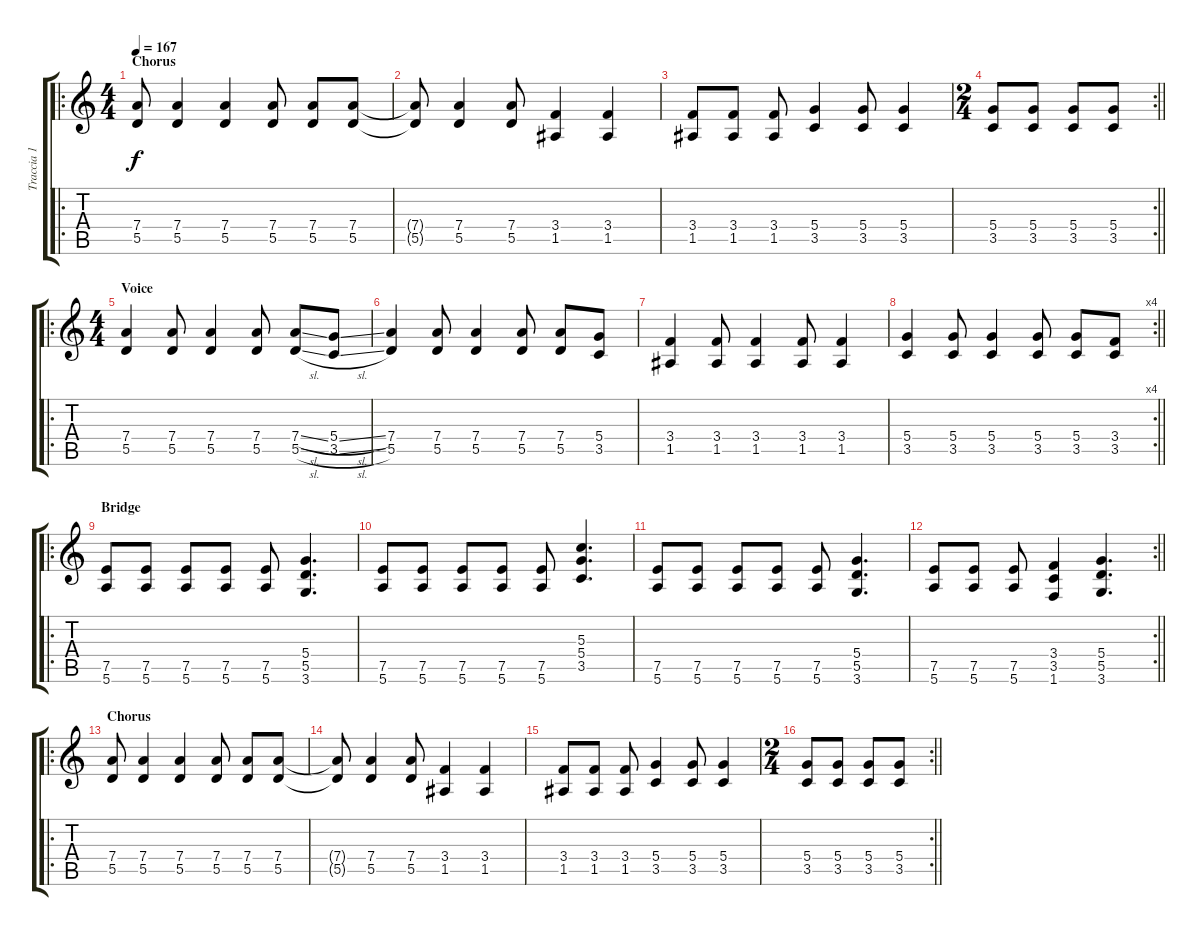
\track ("Traccia 1" "Traccia 1") {instrument distortionguitar}
\staff {score tabs}
\tuning (E4 B3 G3 D3 A2 E2) {hide}
\ro
\ts (4 4)
\section ("" "Chorus")
\tempo 167
\clef g2
\ks c
(7.4 5.5).8{dy f} (7.4 5.5).4 (7.4 5.5).4 (7.4 5.5).8 (7.4 5.5).8 (7.4 5.5).8 |
(7.4{t} 5.5{t}).8 (7.4 5.5).4 (7.4 5.5).8 (3.4 1.5).4 (3.4 1.5).4 |
(3.4 1.5).8 (3.4 1.5).8 (3.4 1.5).8 (5.4 3.5).4 (5.4 3.5).8 (5.4 3.5).4 |
\rc 2
\ts (2 4)
\barLineRight lightlight
(5.4 3.5).8 (5.4 3.5).8 (5.4 3.5).8 (5.4 3.5).8 |
\ro
\ts (4 4)
\section ("" "Voice")
(7.4 5.5).4 (7.4 5.5).8 (7.4 5.5).4 (7.4 5.5).8 (7.4{sl} 5.5{sl}).8 (5.4{sl} 3.5{sl}).8 |
(7.4 5.5).4 (7.4 5.5).8 (7.4 5.5).4 (7.4 5.5).8 (7.4 5.5).8 (5.4 3.5).8 |
(3.4 1.5).4 (3.4 1.5).8 (3.4 1.5).4 (3.4 1.5).8 (3.4 1.5).4 |
\rc 4
\barLineRight lightlight
(5.4 3.5).4 (5.4 3.5).8 (5.4 3.5).4 (5.4 3.5).8 (5.4 3.5).8 (3.4 3.5).8 |
\ro
\section ("" "Bridge")
(7.5 5.6).8 (7.5 5.6).8 (7.5 5.6).8 (7.5 5.6).8 (7.5 5.6).8 (5.4 5.5 3.6).4{d} |
(7.5 5.6).8 (7.5 5.6).8 (7.5 5.6).8 (7.5 5.6).8 (7.5 5.6).8 (5.3 5.4 3.5).4{d} |
(7.5 5.6).8 (7.5 5.6).8 (7.5 5.6).8 (7.5 5.6).8 (7.5 5.6).8 (5.4 5.5 3.6).4{d} |
\rc 2
\barLineRight lightlight
(7.5 5.6).8 (7.5 5.6).8 (7.5 5.6).8 (3.4 3.5 1.6).4 (5.4 5.5 3.6).4{d} |
\ro
\section ("" "Chorus")
(7.4 5.5).8 (7.4 5.5).4 (7.4 5.5).4 (7.4 5.5).8 (7.4 5.5).8 (7.4 5.5).8 |
(7.4{t} 5.5{t}).8 (7.4 5.5).4 (7.4 5.5).8 (3.4 1.5).4 (3.4 1.5).4 |
(3.4 1.5).8 (3.4 1.5).8 (3.4 1.5).8 (5.4 3.5).4 (5.4 3.5).8 (5.4 3.5).4 |
\rc 2
\ts (2 4)
\barLineRight lightlight
(5.4 3.5).8 (5.4 3.5).8 (5.4 3.5).8 (5.4 3.5).8
